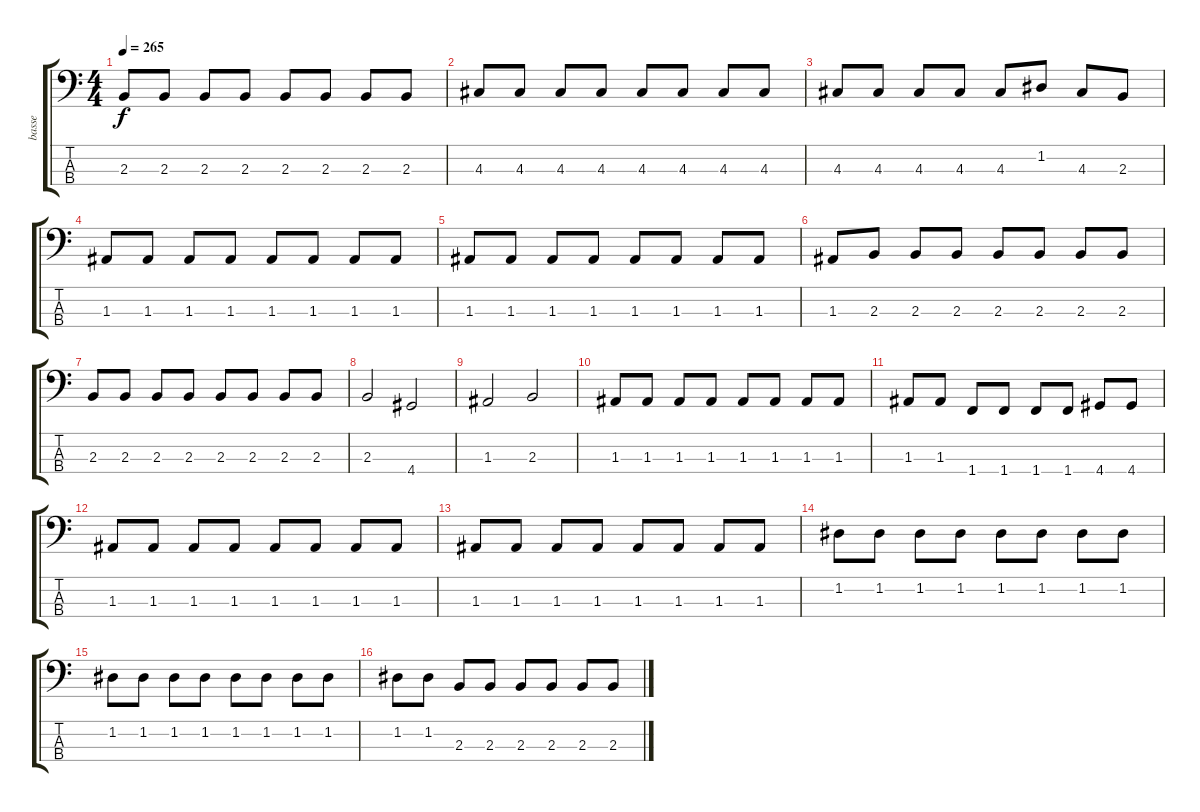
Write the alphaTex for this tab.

\track ("basse" "basse") {instrument electricbassfinger}
\staff {score tabs}
\tuning (G2 D2 A1 E1) {hide}
\ts (4 4)
\tempo 265
\clef f4
\ks c
2.3.8{dy f} 2.3.8 2.3.8 2.3.8 2.3.8 2.3.8 2.3.8 2.3.8 |
4.3.8 4.3.8 4.3.8 4.3.8 4.3.8 4.3.8 4.3.8 4.3.8 |
4.3.8 4.3.8 4.3.8 4.3.8 4.3.8 1.2.8 4.3.8 2.3.8 |
1.3.8 1.3.8 1.3.8 1.3.8 1.3.8 1.3.8 1.3.8 1.3.8 |
1.3.8 1.3.8 1.3.8 1.3.8 1.3.8 1.3.8 1.3.8 1.3.8 |
1.3.8 2.3.8 2.3.8 2.3.8 2.3.8 2.3.8 2.3.8 2.3.8 |
2.3.8 2.3.8 2.3.8 2.3.8 2.3.8 2.3.8 2.3.8 2.3.8 |
2.3.2 4.4.2 |
1.3.2 2.3.2 |
1.3.8 1.3.8 1.3.8 1.3.8 1.3.8 1.3.8 1.3.8 1.3.8 |
1.3.8 1.3.8 1.4.8 1.4.8 1.4.8 1.4.8 4.4.8 4.4.8 |
1.3.8 1.3.8 1.3.8 1.3.8 1.3.8 1.3.8 1.3.8 1.3.8 |
1.3.8 1.3.8 1.3.8 1.3.8 1.3.8 1.3.8 1.3.8 1.3.8 |
1.2.8 1.2.8 1.2.8 1.2.8 1.2.8 1.2.8 1.2.8 1.2.8 |
1.2.8 1.2.8 1.2.8 1.2.8 1.2.8 1.2.8 1.2.8 1.2.8 |
1.2.8 1.2.8 2.3.8 2.3.8 2.3.8 2.3.8 2.3.8 2.3.8
